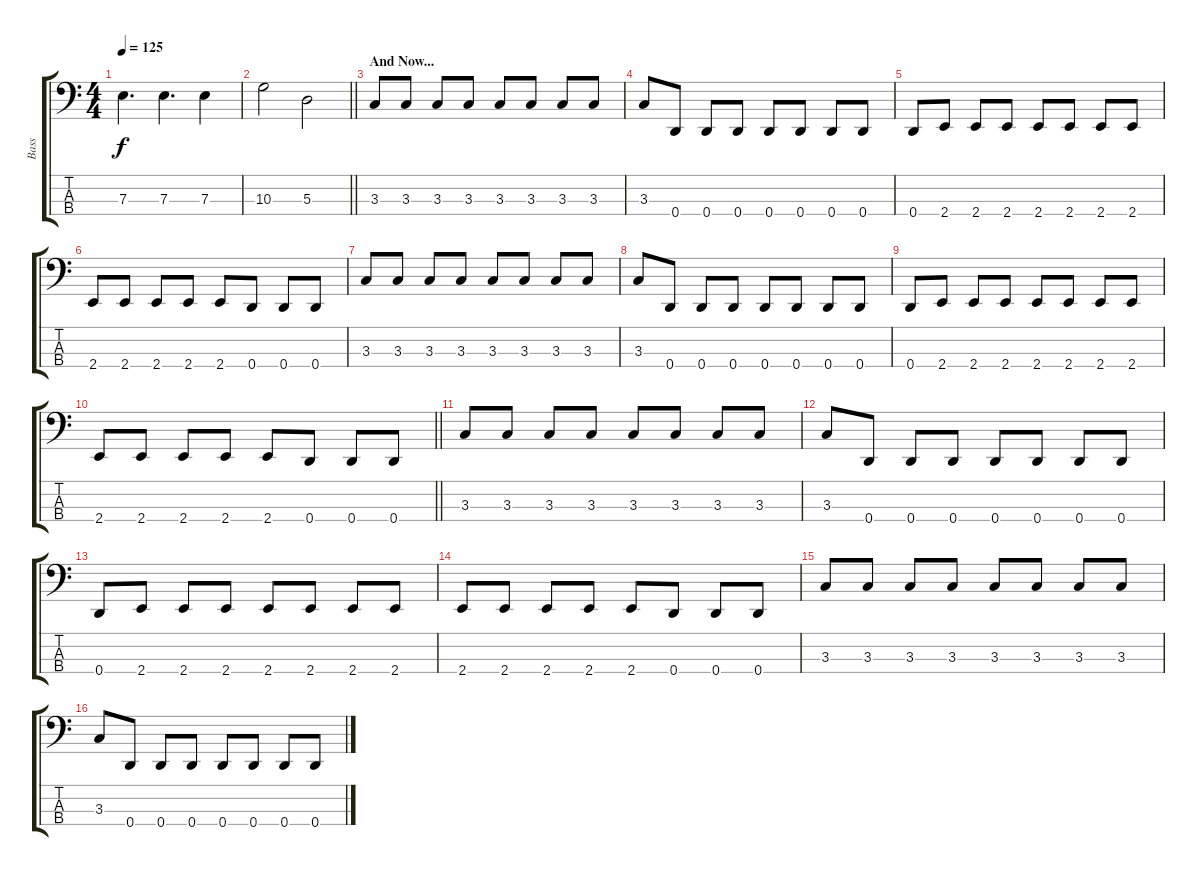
\track ("Bass" "Bass") {instrument electricbassfinger}
\staff {score tabs}
\tuning (G2 D2 A1 D1) {hide}
\ts (4 4)
\tempo 125
\clef f4
\ks c
7.3.4{d dy f} 7.3.4{d} 7.3.4 |
\barLineRight lightlight
10.3.2 5.3.2 |
\section ("" "And Now...")
3.3.8{instrument electricbasspick} 3.3.8 3.3.8 3.3.8 3.3.8 3.3.8 3.3.8 3.3.8 |
3.3.8 0.4.8 0.4.8 0.4.8 0.4.8 0.4.8 0.4.8 0.4.8 |
0.4.8 2.4.8 2.4.8 2.4.8 2.4.8 2.4.8 2.4.8 2.4.8 |
2.4.8 2.4.8 2.4.8 2.4.8 2.4.8 0.4.8 0.4.8 0.4.8 |
3.3.8 3.3.8 3.3.8 3.3.8 3.3.8 3.3.8 3.3.8 3.3.8 |
3.3.8 0.4.8 0.4.8 0.4.8 0.4.8 0.4.8 0.4.8 0.4.8 |
0.4.8 2.4.8 2.4.8 2.4.8 2.4.8 2.4.8 2.4.8 2.4.8 |
\barLineRight lightlight
2.4.8 2.4.8 2.4.8 2.4.8 2.4.8 0.4.8 0.4.8 0.4.8 |
\section ("" "")
3.3.8 3.3.8 3.3.8 3.3.8 3.3.8 3.3.8 3.3.8 3.3.8 |
3.3.8 0.4.8 0.4.8 0.4.8 0.4.8 0.4.8 0.4.8 0.4.8 |
0.4.8 2.4.8 2.4.8 2.4.8 2.4.8 2.4.8 2.4.8 2.4.8 |
2.4.8 2.4.8 2.4.8 2.4.8 2.4.8 0.4.8 0.4.8 0.4.8 |
3.3.8 3.3.8 3.3.8 3.3.8 3.3.8 3.3.8 3.3.8 3.3.8 |
3.3.8 0.4.8 0.4.8 0.4.8 0.4.8 0.4.8 0.4.8 0.4.8
